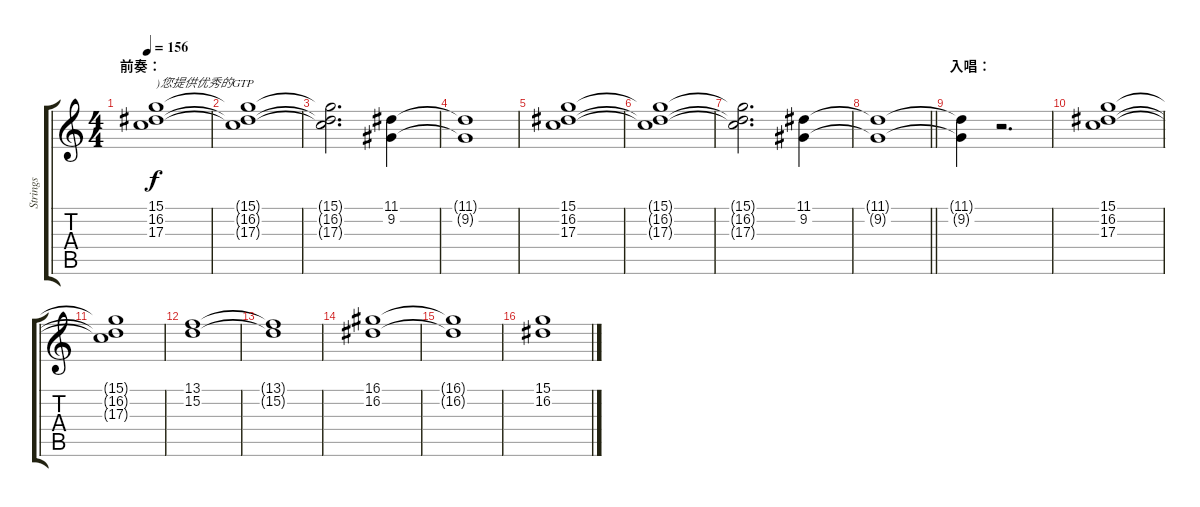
\track ("Strings" "Strings") {instrument synthvoice}
\staff {score tabs}
\tuning (E4 B3 G3 D3 A2 E2) {hide}
\ts (4 4)
\section ("" "前奏：")
\tempo 156
\clef g2
\ks c
(15.1 16.2 17.3).1{txt ")您提供优秀的GTP" dy f instrument synthvoice} |
(15.1{t} 16.2{t} 17.3{t}).1 |
(15.1{t} 16.2{t} 17.3{t}).2{d} (11.1 9.2).4 |
(11.1{t} 9.2{t}).1 |
(15.1 16.2 17.3).1 |
(15.1{t} 16.2{t} 17.3{t}).1 |
(15.1{t} 16.2{t} 17.3{t}).2{d} (11.1 9.2).4 |
\barLineRight lightlight
(11.1{t} 9.2{t}).1 |
\section ("" "入唱：")
(11.1{t} 9.2{t}).4 r.2{d} |
(15.1 16.2 17.3).1 |
(15.1{t} 16.2{t} 17.3{t}).1 |
(13.1 15.2).1 |
(13.1{t} 15.2{t}).1 |
(16.1 16.2).1 |
(16.1{t} 16.2{t}).1 |
(15.1 16.2).1
